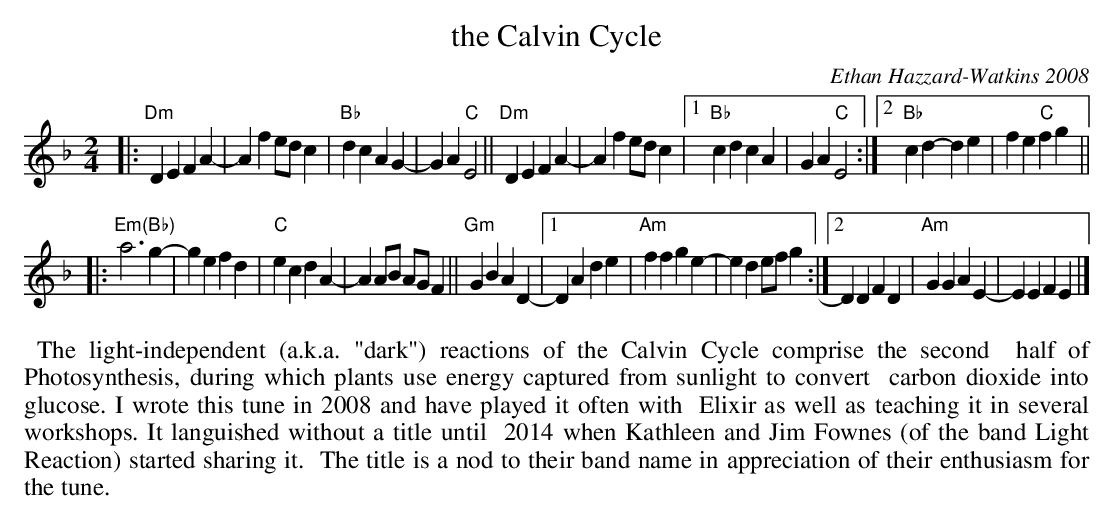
X:1
T: the Calvin Cycle
C: Ethan Hazzard-Watkins 2008
M: 2/4
L: 1/8
K: Dm
|:\
"Dm"D2E2 F2A2- | A2f2 edc2 | "Bb"d2c2 A2G2- | G2A2 "C"E4 || "Dm"D2E2 F2A2- |\
A2f2 edc2 |[1 "Bb"c2d2 c2A2 | G2A2 "C"E4 :|2 "Bb"c2d2- d2e2 | f2e2 "C"f2g2 ||
|:\
"Em(Bb)"a6 g2- | g2e2 f2d2 | "C"e2c2 d2A2- | A2AB AGF2 || "Gm"G2B2 A2D2- |[1 D2A2 d2e2 |\
"Am"f2f2 g2e2- | e2d2 efg2 :|[2 D2D2 F2D2 | "Am"G2G2 A2E2- | E2E2 F2E2 |]
